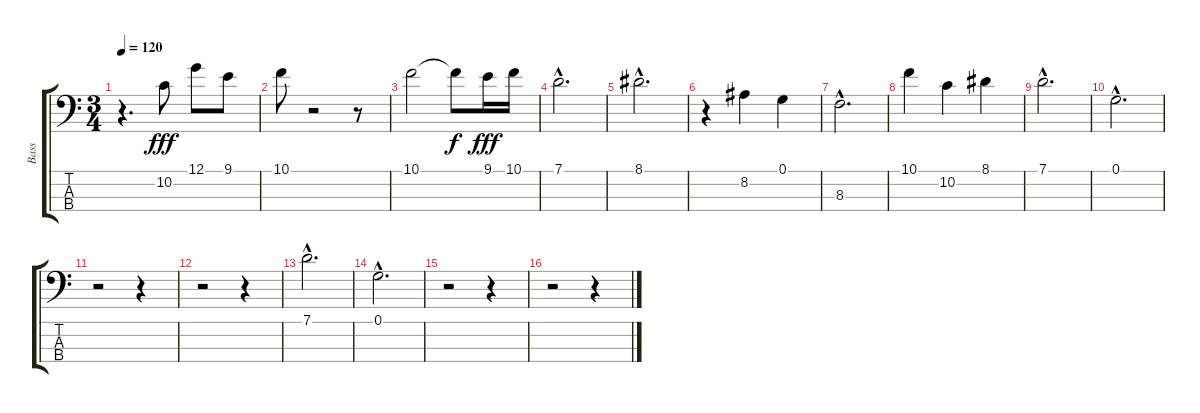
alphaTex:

\track ("Bass" "Bass") {instrument acousticbass}
\staff {score tabs}
\tuning (G2 D2 A1 E1) {hide}
\ts (3 4)
\tempo 120
\clef f4
\ks c
r.4{d dy fff} 10.2.8 12.1.8 9.1.8 |
10.1.8 r.2 r.8 |
10.1.2 10.1{t}.8{dy f} 9.1.16{dy fff} 10.1.16 |
7.1{hac}.2{d} |
8.1{hac}.2{d} |
r.4 8.2.4 0.1.4 |
8.3{hac}.2{d} |
10.1.4 10.2.4 8.1.4 |
7.1{hac}.2{d} |
0.1{hac}.2{d} |
r.2 r.4 |
r.2 r.4 |
7.1{hac}.2{d} |
0.1{hac}.2{d} |
r.2 r.4 |
r.2 r.4
